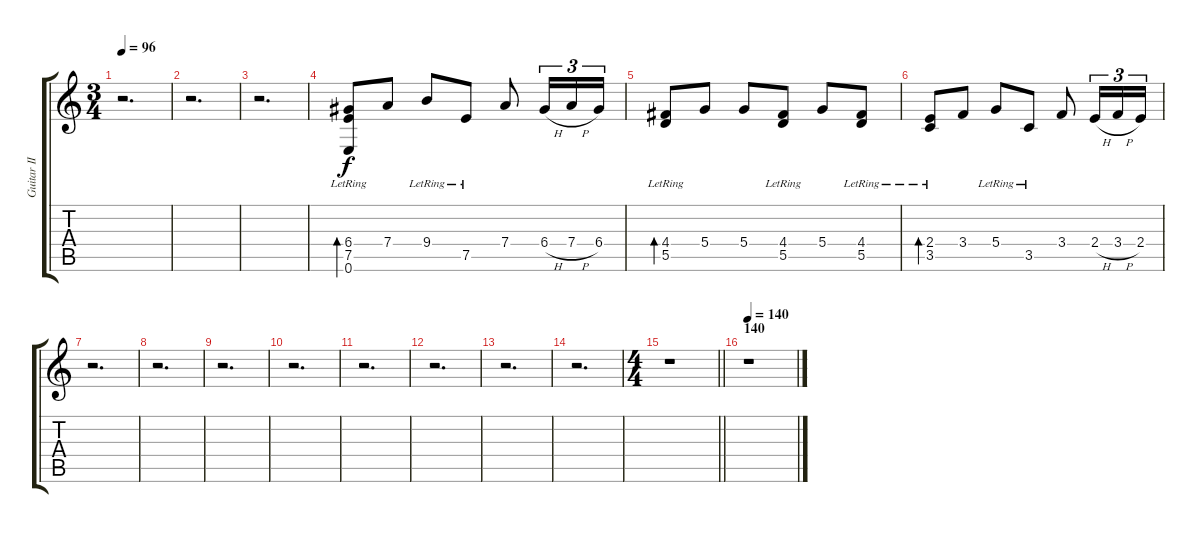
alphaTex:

\track ("Guitar II Acoustic" "Guitar II ") {instrument acousticguitarsteel}
\staff {score tabs}
\tuning (E4 B3 G3 D3 A2 E2) {hide}
\ts (3 4)
\tempo 96
\clef g2
\ks c
r.2{d dy f} |
r.2{d} |
r.2{d} |
(6.4 7.5{lr} 0.6{lr}).8{bd 60} 7.4.8 9.4{lr}.8 7.5{lr}.8 7.4.8 6.4{h}.16{tu (3 2)} 7.4{h}.16{tu (3 2)} 6.4.16{tu (3 2)} |
(4.4 5.5{lr}).8{bd 60} 5.4.8 5.4.8 (4.4 5.5{lr}).8 5.4.8 (4.4 5.5{lr}).8 |
(2.4 3.5{lr}).8{bd 60} 3.4.8 5.4{lr}.8 3.5{lr}.8 3.4.8 2.4{h}.16{tu (3 2)} 3.4{h}.16{tu (3 2)} 2.4.16{tu (3 2)} |
r.2{d} |
r.2{d} |
r.2{d} |
r.2{d} |
r.2{d} |
r.2{d} |
r.2{d} |
r.2{d} |
\ts (4 4)
\barLineRight lightlight
r.1 |
\section ("" "140")
\tempo 140
r.1
